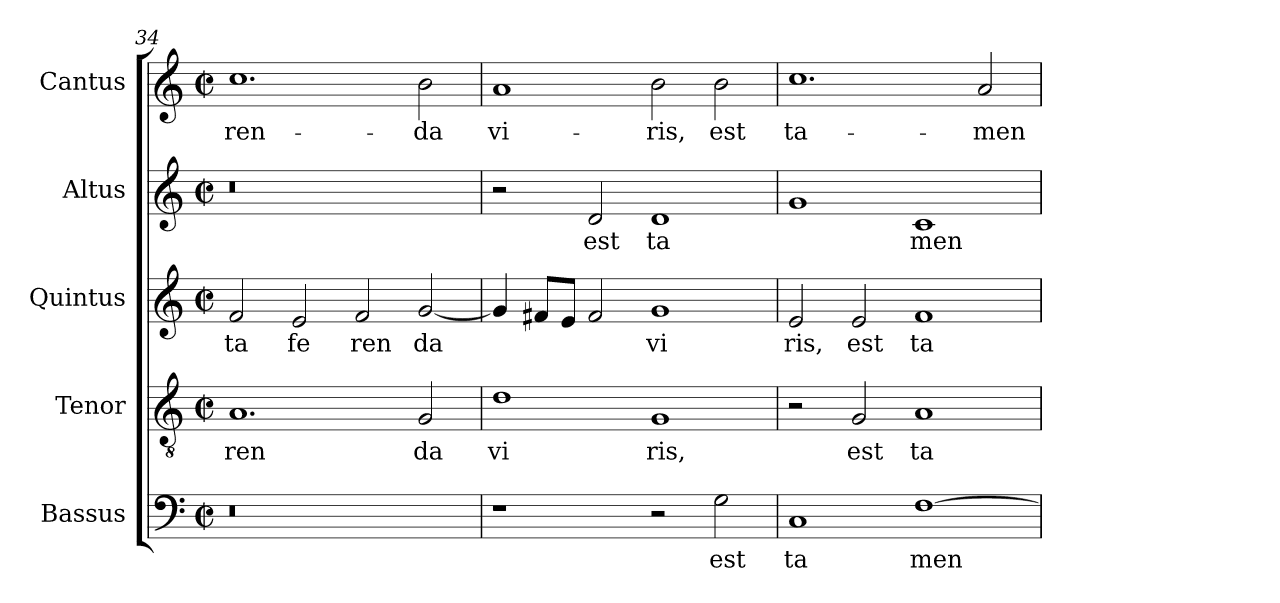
**kern	**text	**kern	**text	**kern	**text	**kern	**text	**kern	**text
*part5	*part5	*part4	*part4	*part3	*part3	*part2	*part2	*part1	*part1
*staff5	*staff5	*staff4	*staff4	*staff3	*staff3	*staff2	*staff2	*staff1	*staff1
*I"Bassus	*	*I"Tenor	*	*I"Quintus	*	*I"Altus	*	*I"Cantus	*
*clefF4	*	*clefGv2	*	*clefG2	*	*clefG2	*	*clefG2	*
*M2/2	*	*M2/2	*	*M2/2	*	*M2/2	*	*M2/2	*
*met(c|)	*	*met(c|)	*	*met(c|)	*	*met(c|)	*	*met(c|)	*
=34	=34	=34	=34	=34	=34	=34	=34	=34	=34
!	!	!	!LO:LY:b:cj	!	!LO:LY:b:cj	!	!	!	!LO:LY:b:cj
0r	.	1.A	ren	2f/	ta	0r	.	1.cc	-ren-
!	!	!	!	!	!LO:LY:b:cj	!	!	!	!
.	.	.	.	2e/	fe	.	.	.	.
!	!	!	!	!	!LO:LY:b:cj	!	!	!	!
.	.	.	.	2f/	ren	.	.	.	.
!	!	!	!LO:LY:b:cj	!	!LO:LY:b:cj	!	!	!	!LO:LY:b:cj
.	.	2G/	da	[<2g/	da	.	.	2b\	-da
=35	=35	=35	=35	=35	=35	=35	=35	=35	=35
!	!	!	!LO:LY:b:cj	!	!	!	!	!	!LO:LY:b:cj
1r	.	1d	vi	4g/]	.	2r	.	1a	vi-
.	.	.	.	8f#/L	.	.	.	.	.
.	.	.	.	8e/J	.	.	.	.	.
!	!	!	!	!	!	!	!LO:LY:b:cj	!	!
.	.	.	.	2f#/	.	2d/	est	.	.
!	!	!	!LO:LY:b:cj	!	!LO:LY:b:cj	!	!LO:LY:b:cj	!	!LO:LY:b:cj
2r	.	1G	ris,	1g	vi	1d	ta	2b\	-ris,
!	!LO:LY:b:cj	!	!	!	!	!	!	!	!LO:LY:b:cj
2G\	est	.	.	.	.	.	.	2b\	est
=36	=36	=36	=36	=36	=36	=36	=36	=36	=36
!	!LO:LY:b:cj	!	!	!	!LO:LY:b:cj	!	!	!	!LO:LY:b:cj
1C	ta	2r	.	2e/	ris,	1g	.	1.cc	ta-
!	!	!	!LO:LY:b:cj	!	!LO:LY:b:cj	!	!	!	!
.	.	2G/	est	2e/	est	.	.	.	.
!	!LO:LY:b	!	!LO:LY:b:cj	!	!LO:LY:b:cj	!	!LO:LY:b:cj	!	!
[>1F	men	1A	ta	1f	ta	1c	men	.	.
!	!	!	!	!	!	!	!	!	!LO:LY:b:cj
.	.	.	.	.	.	.	.	2a/	-men
=	=	=	=	=	=	=	=	=	=
*-	*-	*-	*-	*-	*-	*-	*-	*-	*-
